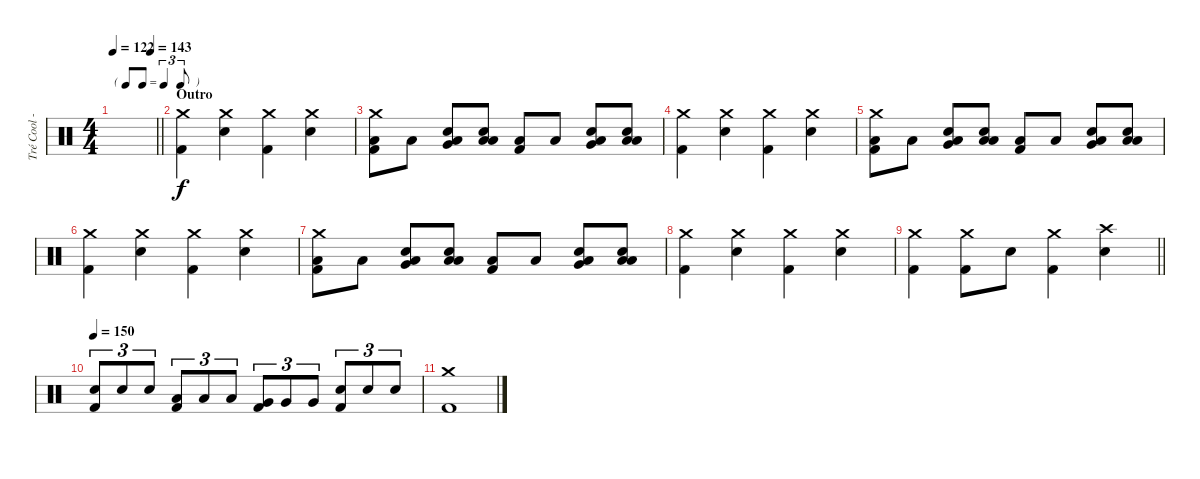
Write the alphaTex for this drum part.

\track ("Tré Cool - Drums" "Tré Cool -") {instrument percussion}
\staff {score}
\articulation defaults
\ts (4 4)
\tf triplet8th
\tempo 122
\tempo (143 0.875)
\clef neutral
\barLineRight lightlight
\ks c
|
\section ("" "Outro")
("Crash medium (hit)" "Kick (hit) 2").4 ("Crash medium (hit)" "Electric Snare (hit)").4 ("Crash medium (hit)" "Kick (hit) 2").4 ("Crash medium (hit)" "Electric Snare (hit)").4 |
("Crash medium (hit)" "Low Floor Tom (hit)" "Kick (hit) 2").8 "Low Floor Tom (hit)".8 ("Very Low Tom (hit)" "Low Floor Tom (hit)" "Electric Snare (hit)").8 ("Low Tom (hit)" "Low Floor Tom (hit)" "Electric Snare (hit)").8 ("Low Floor Tom (hit)" "Kick (hit) 2").8 "Low Floor Tom (hit)".8 ("Very Low Tom (hit)" "Low Floor Tom (hit)" "Electric Snare (hit)").8 ("Low Tom (hit)" "Low Floor Tom (hit)" "Electric Snare (hit)").8 |
("Crash medium (hit)" "Kick (hit) 2").4 ("Crash medium (hit)" "Electric Snare (hit)").4 ("Crash medium (hit)" "Kick (hit) 2").4 ("Crash medium (hit)" "Electric Snare (hit)").4 |
("Crash medium (hit)" "Low Floor Tom (hit)" "Kick (hit) 2").8 "Low Floor Tom (hit)".8 ("Very Low Tom (hit)" "Low Floor Tom (hit)" "Electric Snare (hit)").8 ("Low Tom (hit)" "Low Floor Tom (hit)" "Electric Snare (hit)").8 ("Low Floor Tom (hit)" "Kick (hit) 2").8 "Low Floor Tom (hit)".8 ("Very Low Tom (hit)" "Low Floor Tom (hit)" "Electric Snare (hit)").8 ("Low Tom (hit)" "Low Floor Tom (hit)" "Electric Snare (hit)").8 |
("Crash medium (hit)" "Kick (hit) 2").4 ("Crash medium (hit)" "Electric Snare (hit)").4 ("Crash medium (hit)" "Kick (hit) 2").4 ("Crash medium (hit)" "Electric Snare (hit)").4 |
("Crash medium (hit)" "Low Floor Tom (hit)" "Kick (hit) 2").8 "Low Floor Tom (hit)".8 ("Very Low Tom (hit)" "Low Floor Tom (hit)" "Electric Snare (hit)").8 ("Low Tom (hit)" "Low Floor Tom (hit)" "Electric Snare (hit)").8 ("Low Floor Tom (hit)" "Kick (hit) 2").8 "Low Floor Tom (hit)".8 ("Very Low Tom (hit)" "Low Floor Tom (hit)" "Electric Snare (hit)").8 ("Low Tom (hit)" "Low Floor Tom (hit)" "Electric Snare (hit)").8 |
("Crash medium (hit)" "Kick (hit) 2").4 ("Crash medium (hit)" "Electric Snare (hit)").4 ("Crash medium (hit)" "Kick (hit) 2").4 ("Crash medium (hit)" "Electric Snare (hit)").4 |
\barLineRight lightlight
("Crash medium (hit)" "Kick (hit) 2").4 ("Crash medium (hit)" "Kick (hit) 2").8 "Electric Snare (hit)".8 ("Crash medium (hit)" "Kick (hit) 2").4 ("Crash high (hit)" "Electric Snare (hit)").4 |
\tempo 150
("Electric Snare (hit)" "Kick (hit) 2").8{tu (3 2)} "Electric Snare (hit)".8{tu (3 2)} "Electric Snare (hit)".8{tu (3 2)} ("Low Tom (hit)" "Kick (hit) 2").8{tu (3 2)} "Low Tom (hit)".8{tu (3 2)} "Low Tom (hit)".8{tu (3 2)} ("Very Low Tom (hit)" "Kick (hit) 2").8{tu (3 2)} "Very Low Tom (hit)".8{tu (3 2)} "Very Low Tom (hit)".8{tu (3 2)} ("Electric Snare (hit)" "Kick (hit) 2").8{tu (3 2)} "Electric Snare (hit)".8{tu (3 2)} "Electric Snare (hit)".8{tu (3 2)} |
("Crash medium (hit)" "Kick (hit) 2").1
